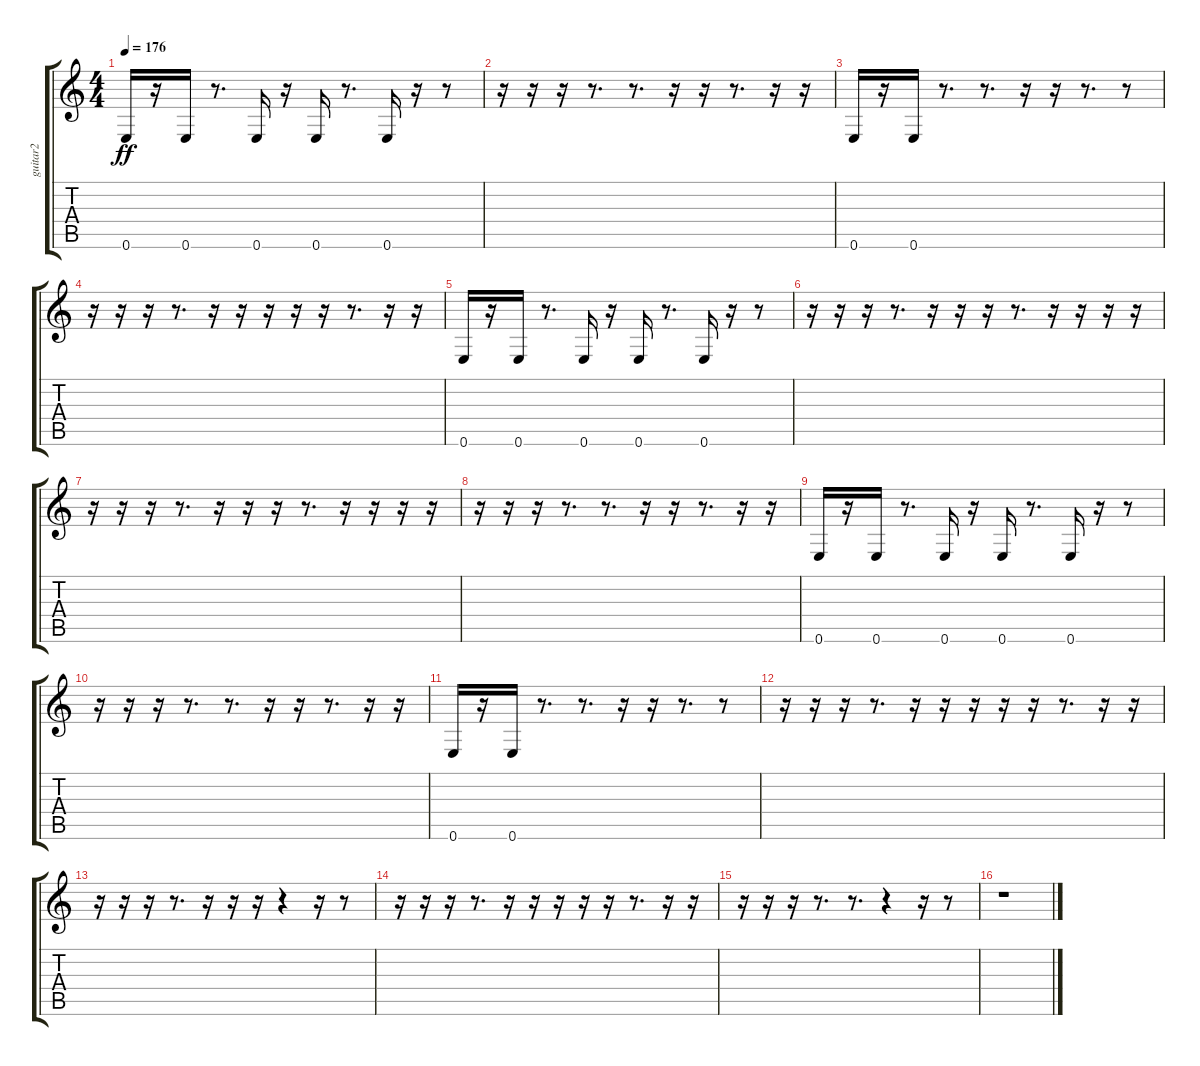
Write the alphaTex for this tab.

\track ("guitar2" "guitar2") {instrument acousticguitarsteel}
\staff {score tabs}
\tuning (E4 B3 G3 D3 A2 E2) {hide}
\ts (4 4)
\tempo 176
\clef g2
\ks c
0.6.16{dy ff} r.16 0.6.16 r.8{d} 0.6.16 r.16 0.6.16 r.8{d} 0.6.16 r.16 r.8 |
r.16 r.16 r.16 r.8{d} r.8{d} r.16 r.16 r.8{d} r.16 r.16 |
0.6.16 r.16 0.6.16 r.8{d} r.8{d} r.16 r.16 r.8{d} r.8 |
r.16 r.16 r.16 r.8{d} r.16 r.16 r.16 r.16 r.16 r.8{d} r.16 r.16 |
0.6.16 r.16 0.6.16 r.8{d} 0.6.16 r.16 0.6.16 r.8{d} 0.6.16 r.16 r.8 |
r.16 r.16 r.16 r.8{d} r.16 r.16 r.16 r.8{d} r.16 r.16 r.16 r.16 |
r.16 r.16 r.16 r.8{d} r.16 r.16 r.16 r.8{d} r.16 r.16 r.16 r.16 |
r.16 r.16 r.16 r.8{d} r.8{d} r.16 r.16 r.8{d} r.16 r.16 |
0.6.16 r.16 0.6.16 r.8{d} 0.6.16 r.16 0.6.16 r.8{d} 0.6.16 r.16 r.8 |
r.16 r.16 r.16 r.8{d} r.8{d} r.16 r.16 r.8{d} r.16 r.16 |
0.6.16 r.16 0.6.16 r.8{d} r.8{d} r.16 r.16 r.8{d} r.8 |
r.16 r.16 r.16 r.8{d} r.16 r.16 r.16 r.16 r.16 r.8{d} r.16 r.16 |
r.16 r.16 r.16 r.8{d} r.16 r.16 r.16 r.4 r.16 r.8 |
r.16 r.16 r.16 r.8{d} r.16 r.16 r.16 r.16 r.16 r.8{d} r.16 r.16 |
r.16 r.16 r.16 r.8{d} r.8{d} r.4 r.16 r.8 |
r.1
